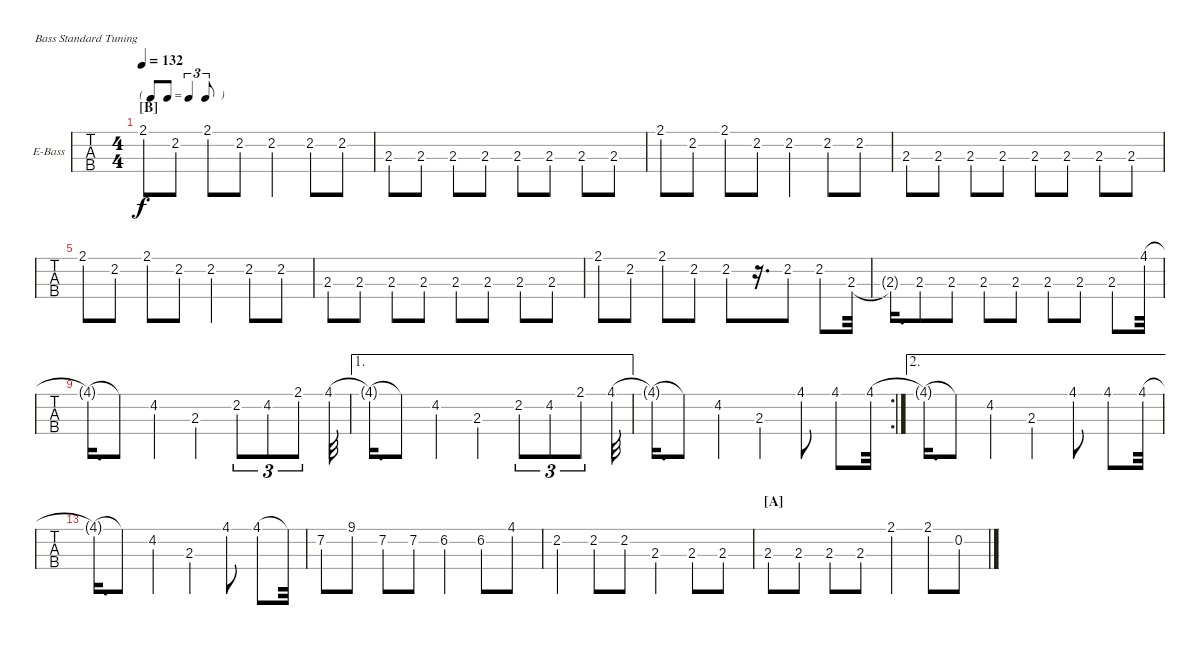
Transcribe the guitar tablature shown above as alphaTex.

\bracketExtendMode nobrackets
\firstSystemTrackNameOrientation horizontal
\otherSystemsTrackNameOrientation horizontal
\defaultBarNumberDisplay FirstOfSystem
\track ("Bass" "E-Bass") {instrument electricbassfinger}
\staff {tabs}
\tuning (G2 D2 A1 E1)
\ts (4 4)
\tf triplet8th
\section ("B" "")
\scale
0.25
\tempo 132
\accidentals auto
\clef f4
\ottava regular
\simile none
\ks b
2.1.8{dy f} 2.2.8 2.1.8 2.2.8 2.2.4 2.2.8 2.2.8 |
\scale
0.25 2.3{st}.8 2.3.8 2.3.8 2.3.8 2.3{st}.8 2.3.8 2.3.8 2.3.8 |
\scale
0.25 2.1.8 2.2.8 2.1.8 2.2.8 2.2.4 2.2.8 2.2.8 |
\scale
0.25 2.3{st}.8 2.3.8 2.3.8 2.3.8 2.3{st}.8 2.3.8 2.3.8 2.3.8 |
\scale
0.225806 2.1.8 2.2.8 2.1.8 2.2.8 2.2.4 2.2.8 2.2.8 |
\scale
0.225806 2.3{st}.8 2.3.8 2.3{st}.8 2.3.8 2.3{st}.8 2.3.8 2.3.8 2.3.8 |
\scale
0.225806 2.1.8 2.2.8 2.1.8 2.2.8 2.2.8 r.16{d} 2.2.8 2.2.8 2.3.32 |
\scale
0.322581 2.3{t}.16{d} 2.3.8 2.3.8 2.3.8 2.3.8 2.3.8 2.3.8 2.3.8 4.1.32 |
4.1{t}.16{d} 4.1{t}.8 4.2.4 2.3.4 2.2.8{tu (3 2)} 4.2.8{tu (3 2)} 2.1.8{tu (3 2)} 4.1.32 |
\ae 1
4.1{t}.16{d} 4.1{t}.8 4.2.4 2.3.4 2.2.8{tu (3 2)} 4.2.8{tu (3 2)} 2.1.8{tu (3 2)} 4.1.32 |
\rc 2
4.1{t}.16{d} 4.1{t}.8 4.2.4 2.3.4 4.1.8 4.1.8 4.1.32 |
\ae 2
4.1{t}.16{d} 4.1{t}.8 4.2.4 2.3.4 4.1.8 4.1.8 4.1.32 |
4.1{t}.16{d} 4.1{t}.8 4.2.4 2.3.4 4.1.8 4.1.8 4.1{t}.32 |
7.2.8 9.1.8 7.2{st}.8 7.2.8 6.2{st}.4 6.2{st}.8 4.1.8 |
2.2{st}.4 2.2{st}.8 2.2.8 2.3{st}.4 2.3{st}.8 2.3.8 |
\section ("A" "")
2.3{st}.8 2.3.8 2.3{st}.8 2.3.8 2.1{st}.4 2.1.8 0.2.8
